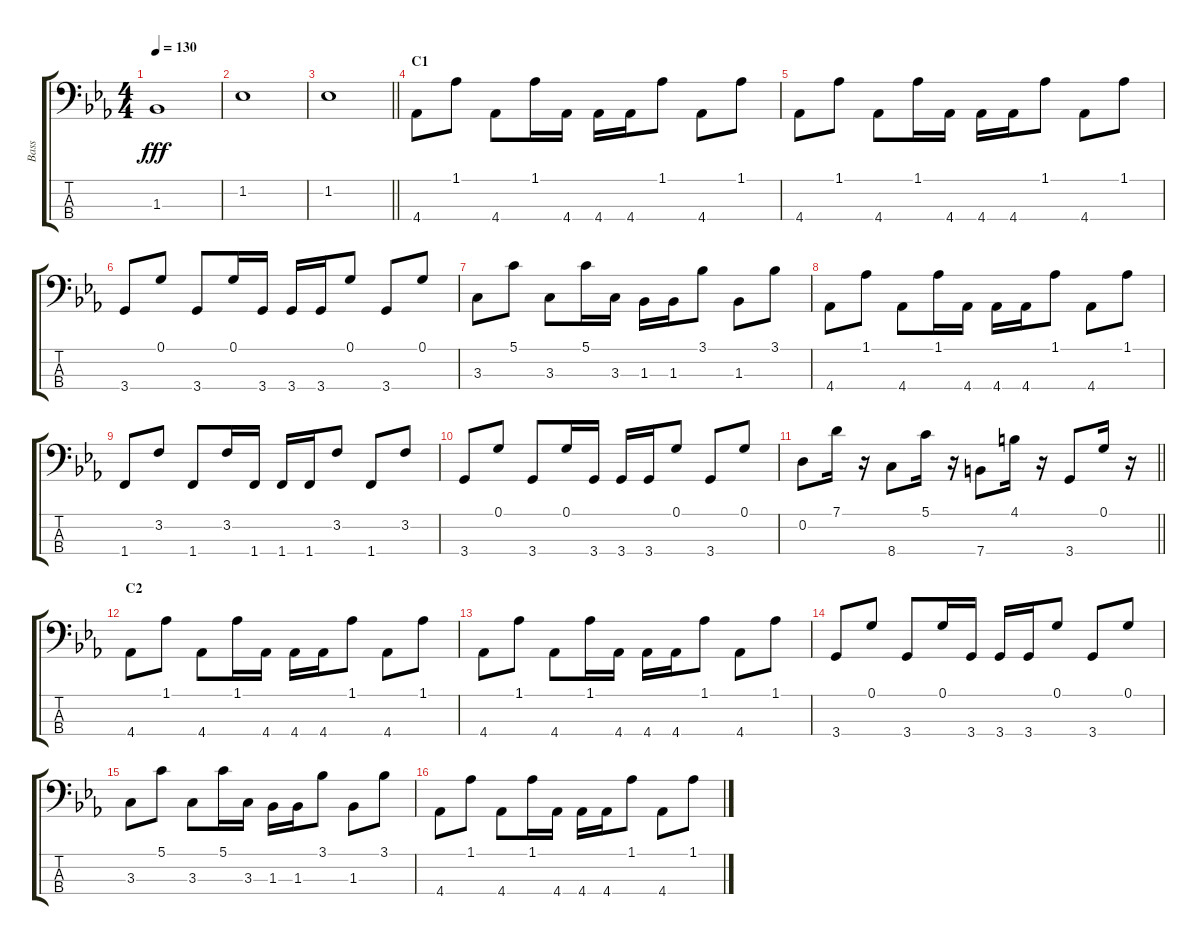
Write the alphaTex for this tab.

\track ("Bass" "Bass") {instrument fretlessbass}
\staff {score tabs}
\tuning (G2 D2 A1 E1) {hide}
\ts (4 4)
\tempo 130
\clef f4
\ks eb
1.3.1{dy fff} |
1.2.1 |
\barLineRight lightlight
1.2.1 |
\section ("" "C1")
4.4.8 1.1.8 4.4.8 1.1.16 4.4.16 4.4.16 4.4.16 1.1.8 4.4.8 1.1.8 |
4.4.8 1.1.8 4.4.8 1.1.16 4.4.16 4.4.16 4.4.16 1.1.8 4.4.8 1.1.8 |
3.4.8 0.1.8 3.4.8 0.1.16 3.4.16 3.4.16 3.4.16 0.1.8 3.4.8 0.1.8 |
3.3.8 5.1.8 3.3.8 5.1.16 3.3.16 1.3.16 1.3.16 3.1.8 1.3.8 3.1.8 |
4.4.8 1.1.8 4.4.8 1.1.16 4.4.16 4.4.16 4.4.16 1.1.8 4.4.8 1.1.8 |
1.4.8 3.2.8 1.4.8 3.2.16 1.4.16 1.4.16 1.4.16 3.2.8 1.4.8 3.2.8 |
3.4.8 0.1.8 3.4.8 0.1.16 3.4.16 3.4.16 3.4.16 0.1.8 3.4.8 0.1.8 |
\barLineRight lightlight
0.2.8 7.1.16 r.16 8.4.8 5.1.16 r.16 7.4.8 4.1.16 r.16 3.4.8 0.1.16 r.16 |
\section ("" "C2")
4.4.8 1.1.8 4.4.8 1.1.16 4.4.16 4.4.16 4.4.16 1.1.8 4.4.8 1.1.8 |
4.4.8 1.1.8 4.4.8 1.1.16 4.4.16 4.4.16 4.4.16 1.1.8 4.4.8 1.1.8 |
3.4.8 0.1.8 3.4.8 0.1.16 3.4.16 3.4.16 3.4.16 0.1.8 3.4.8 0.1.8 |
3.3.8 5.1.8 3.3.8 5.1.16 3.3.16 1.3.16 1.3.16 3.1.8 1.3.8 3.1.8 |
4.4.8 1.1.8 4.4.8 1.1.16 4.4.16 4.4.16 4.4.16 1.1.8 4.4.8 1.1.8
